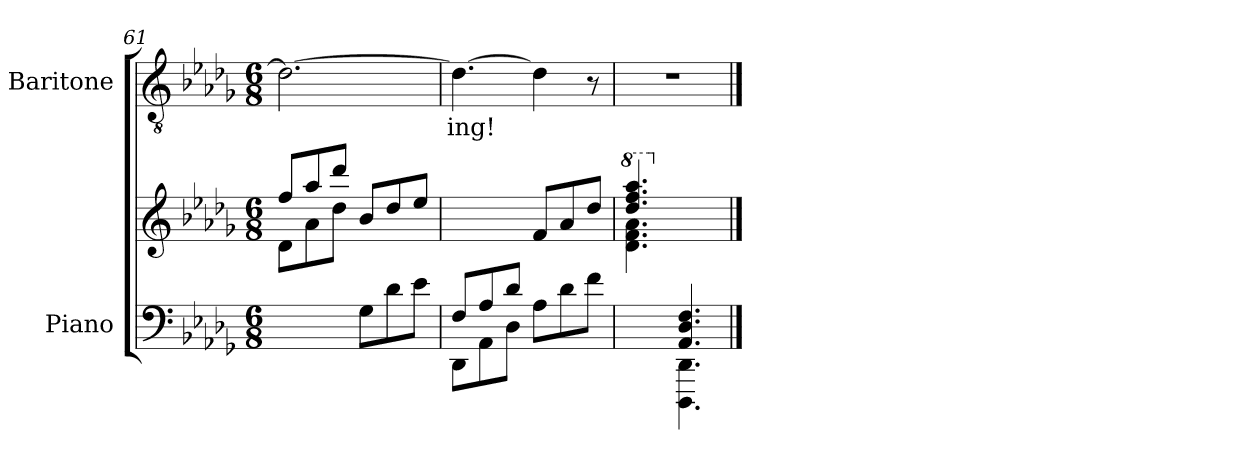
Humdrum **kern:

**kern	**kern	**kern	**text
*part2	*part2	*part1	*part1
*staff3	*staff2	*staff1	*staff1
*I"Piano	*	*I"Baritone	*
*I'Pno	*	*	*
*clefF4	*clefG2	*clefGv2	*
*k[b-e-a-d-g-]	*k[b-e-a-d-g-]	*k[b-e-a-d-g-]	*
*M6/8	*M6/8	*M6/8	*
=61	=61	=61	=61
*	*^	*	*
4.ryy	8ff/L	8d-\L	2.d-\_	.
.	8aa-/	8a-\	.	.
.	8ddd-/J	8dd-\J	.	.
8G-\L	8b-/L	4.ryy	.	.
8d-\	8dd-/	.	.	.
8e-\J	8ee-/J	.	.	.
*	*v	*v	*	*
=62	=62	=62	=62
*^	*	*	*
8F/L	8DD-\L	4.ryy	4.d-\_	-ing!
8A-/	8AA-\	.	.	.
8d-/J	8D-\J	.	.	.
4.ryy	8A-\L	8f/L	4d-\]	.
.	8d-\	8a-/	.	.
.	8f\J	8dd-/J	8r	.
=63	=63	=63	=63	=63
*	*	*8va	*	*
*	*	*^	*	*
*	*	*8va	*	*	*
4.ryy	4.ryy	4.ddd-/ 4.fff/ 4.aaa-/	4.dd-\ 4.ff\ 4.aa-\	2.r	.
*	*	*X8va	*	*	*
*	*	*X8va	*	*	*
4.AA-/ 4.D-/ 4.F/	4.DDD-\ 4.DD-\	4.ryy	4.ryy	.	.
*v	*v	*	*	*	*
*	*v	*v	*	*
==	==	==	==
*-	*-	*-	*-
